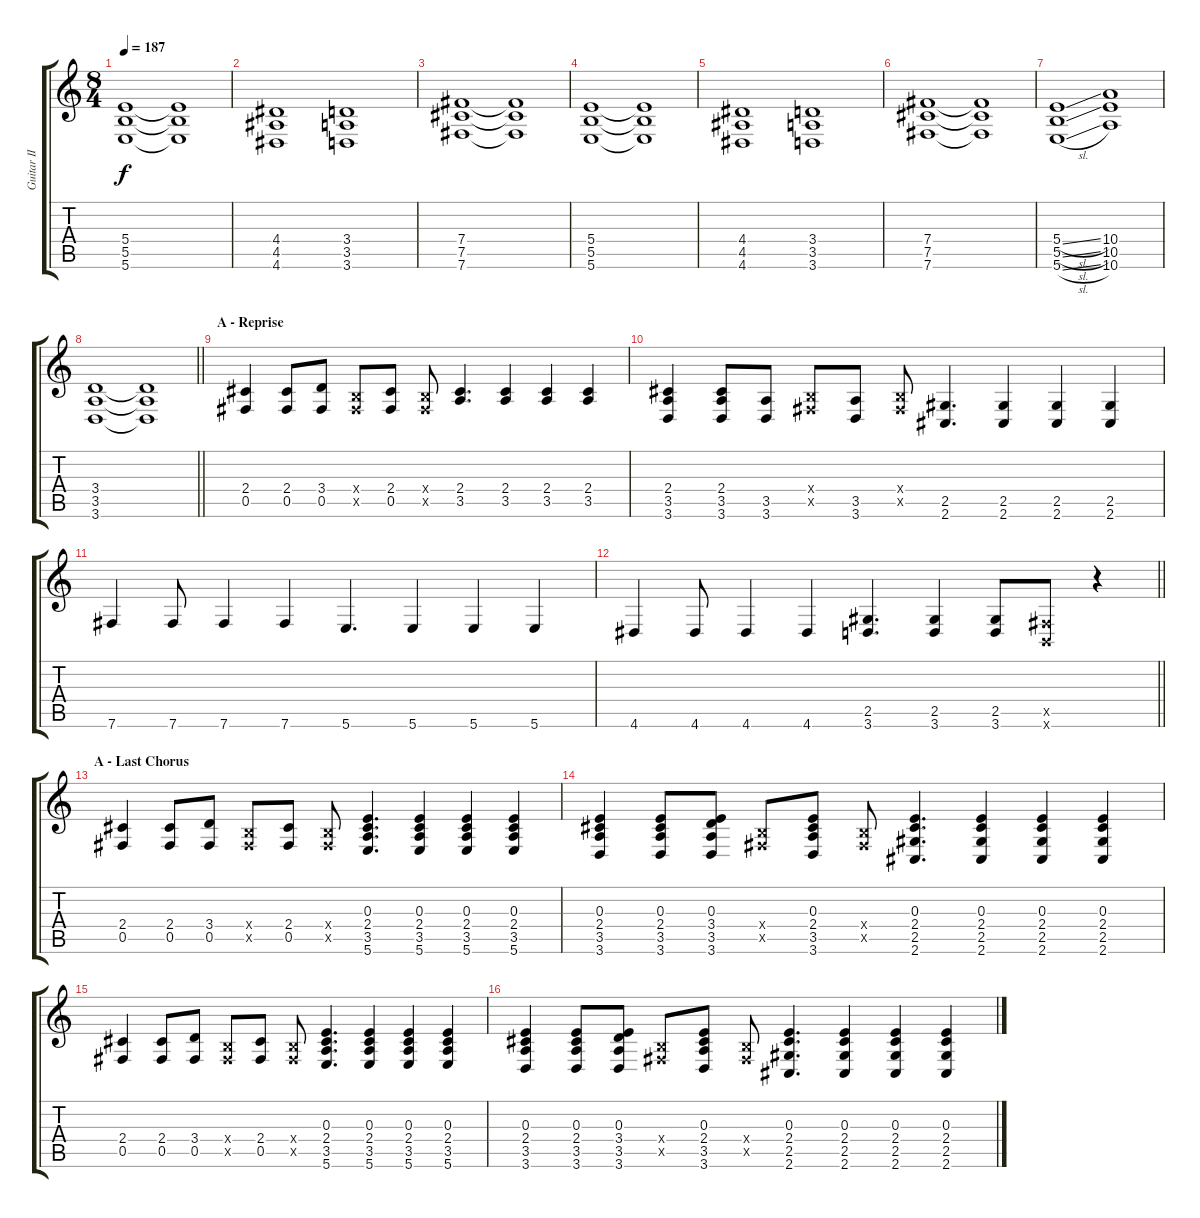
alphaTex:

\track ("Guitar II" "Guitar II") {instrument distortionguitar}
\staff {score tabs}
\tuning (Db4 Ab3 E3 B2 Gb2 B1) {hide}
\ts (8 4)
\tempo 187
\clef g2
\ks c
(5.4 5.5 5.6).1{dy f} (5.4{t} 5.5{t} 5.6{t}).1 |
(4.4 4.5 4.6).1 (3.4 3.5 3.6).1 |
(7.4 7.5 7.6).1 (7.4{t} 7.5{t} 7.6{t}).1 |
(5.4 5.5 5.6).1 (5.4{t} 5.5{t} 5.6{t}).1 |
(4.4 4.5 4.6).1 (3.4 3.5 3.6).1 |
(7.4 7.5 7.6).1 (7.4{t} 7.5{t} 7.6{t}).1 |
(5.4{sl} 5.5{sl} 5.6{sl}).1 (10.4 10.5 10.6).1 |
\barLineRight lightlight
(3.4 3.5 3.6).1 (3.4{t} 3.5{t} 3.6{t}).1 |
\section ("" "A - Reprise")
(2.4 0.5).4 (2.4 0.5).8 (3.4 0.5).8 (0.4{x} 0.5{x}).8 (2.4 0.5).8 (0.4{x} 0.5{x}).8 (2.4 3.5).4{d} (2.4 3.5).4 (2.4 3.5).4 (2.4 3.5).4 |
(2.4 3.5 3.6).4 (2.4 3.5 3.6).8 (3.5 3.6).8 (0.4{x} 0.5{x}).8 (3.5 3.6).8 (0.4{x} 0.5{x}).8 (2.5 2.6).4{d} (2.5 2.6).4 (2.5 2.6).4 (2.5 2.6).4 |
7.6.4 7.6.8 7.6.4 7.6.4 5.6.4{d} 5.6.4 5.6.4 5.6.4 |
\barLineRight lightlight
4.6.4 4.6.8 4.6.4 4.6.4 (2.5 3.6).4{d} (2.5 3.6).4 (2.5 3.6).8 (0.5{x} 0.6{x}).8 r.4 |
\section ("" "A - Last Chorus")
(2.4 0.5).4 (2.4 0.5).8 (3.4 0.5).8 (0.4{x} 0.5{x}).8 (2.4 0.5).8 (0.4{x} 0.5{x}).8 (0.3 2.4 3.5 5.6).4{d} (0.3 2.4 3.5 5.6).4 (0.3 2.4 3.5 5.6).4 (0.3 2.4 3.5 5.6).4 |
(0.3 2.4 3.5 3.6).4 (0.3 2.4 3.5 3.6).8 (0.3 3.4 3.5 3.6).8 (0.4{x} 0.5{x}).8 (0.3 2.4 3.5 3.6).8 (0.4{x} 0.5{x}).8 (0.3 2.4 2.5 2.6).4{d} (0.3 2.4 2.5 2.6).4 (0.3 2.4 2.5 2.6).4 (0.3 2.4 2.5 2.6).4 |
(2.4 0.5).4 (2.4 0.5).8 (3.4 0.5).8 (0.4{x} 0.5{x}).8 (2.4 0.5).8 (0.4{x} 0.5{x}).8 (0.3 2.4 3.5 5.6).4{d} (0.3 2.4 3.5 5.6).4 (0.3 2.4 3.5 5.6).4 (0.3 2.4 3.5 5.6).4 |
(0.3 2.4 3.5 3.6).4 (0.3 2.4 3.5 3.6).8 (0.3 3.4 3.5 3.6).8 (0.4{x} 0.5{x}).8 (0.3 2.4 3.5 3.6).8 (0.4{x} 0.5{x}).8 (0.3 2.4 2.5 2.6).4{d} (0.3 2.4 2.5 2.6).4 (0.3 2.4 2.5 2.6).4 (0.3 2.4 2.5 2.6).4
